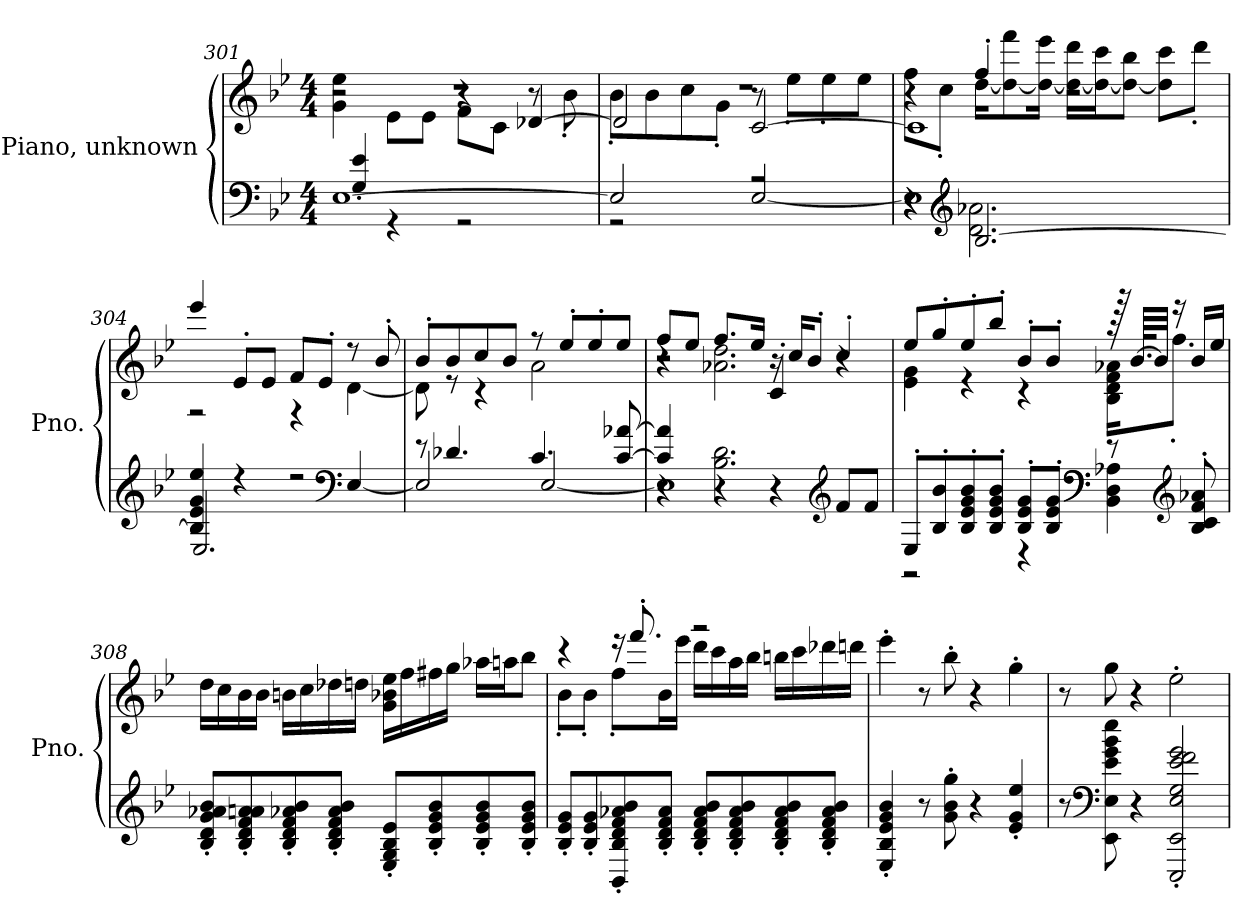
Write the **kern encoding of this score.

**kern	**kern
*part1	*part1
*staff2	*staff1
*I"Piano, unknown	*
*I'Pno.	*
!!LO:PB:g=z
*clefF4	*clefG2
*k[b-e-]	*k[b-e-]
*M4/4	*M4/4
=301	=301
*^	*^
*	*	*	*^
[1E-	4G/' 4e-/'	1r	4g\ 4ee-\	2r
.	4r	.	8e-\L	.
.	.	.	8e-\J	.
.	2r	.	8f\L	4r
.	.	.	8c\J	.
.	.	.	8r	[4d-X/
.	.	.	8b-'\	.
=302	=302	=302	=302	=302
2E-/]	2r	1r	8b-'\L	2d-/]
.	.	.	8b-\	.
.	.	.	8cc\	.
.	.	.	8g'\J	.
2r	[2E-/	.	8r	[2c/
.	.	.	8ee-'\L	.
.	.	.	8ee-'\	.
.	.	.	8ee-\J	.
=303	=303	=303	=303	=303
*	*^	*	*	*
4r	4r	1E-]	4r	8ff\L	1c]
.	.	.	.	8cc'\J	.
*clefG2	*	*	*	*	*
[2.B-/	2.d\ 2.a-X\	.	4ff'/	[16dd\KL	.
.	.	.	.	8dd\_ 8fff\	.
.	.	.	.	16dd\_ 16eee-\Jk	.
.	.	.	2r	16dd\_ 16ddd\LL	.
.	.	.	.	16dd\_ 16ccc\J	.
.	.	.	.	8dd\_ 8bb-\J	.
.	.	.	.	8dd\] 8ccc\L	.
.	.	.	.	8ddd'\J	.
*	*v	*v	*	*	*
*	*	*	*v	*v
=304	=304	=304	=304
4B-/] 4e-/ 4g/ 4ee-/	2.E-/	4eee-/	2r
4r	.	8e-'/L	.
.	.	8e-/J	.
2r	.	8f/L	4r
.	.	8e-'/J	.
*clefF4	*	*	*
.	[4E-/	8r	[4d\
.	.	8b-'/	.
!!LO:LB:g=z	!!
=305	=305	=305	=305
8r	2E-/]	8b-'/L	8d\]
4.d-X/	.	8b-/	8r
.	.	8cc/	4r
.	.	8b-/J	.
4.c/	[2E-/	8r	2a\
.	.	8ee-'/L	.
.	.	8ee-'/	.
[8c/ [8a-X/	.	8ee-/J	.
=306	=306	=306	=306
*	*^	*	*^
4c/] 4a-/]	4r	1E-]	8ff/L	4r	2r
.	.	.	8ee-/J	.	.
4r	2.B-\ 2.d\	.	8.ff/L	2.a-X\ 2.dd\	.
.	.	.	16ee-/Jk	.	.
4r	.	.	16r	.	4c'/
.	.	.	16cc/KL	.	.
.	.	.	8b-'/J	.	.
*clefG2	*	*	*	*	*
8f/L	.	.	4cc'/	.	4r
8f/J	.	.	.	.	.
*	*v	*v	*	*	*
*	*	*	*v	*v
=307	=307	=307	=307
8E-'/L	2r	8ee-/L	4e-\ 4g\
8B-/' 8b-/'	.	8gg'/	.
8B-/' 8e-/' 8g/' 8b-/'	.	8ee-'/	4r
8B-/' 8e-/' 8g/' 8b-/'J	.	8bb-'/J	.
8B-/' 8e-/' 8g/'L	4r	8b-'/L	4r
8B-/' 8e-/' 8g/'J	.	8b-'/J	.
*clefF4	*	*	*
8r	4BB-\ 4D\ 4A-X\	128r	16B-\ 16d\ 16f\ 16a-X\KL
.	.	[64.b-/KLLL	.
.	.	32b-/JJJ]	.
.	.	16r	8.ff'\J
*clefG2	*	*	*
8B-/' 8c/' 8f/' 8a-X/'	.	16b-/LL	.
.	.	16ee-/JJ	.
*v	*v	*	*
*	*v	*v
!!LO:LB:g=z
=308	=308
8B-/' 8d/' 8g/' 8a-X/' 8b-/'L	16dd\LL
.	16cc\
8B-/' 8d/' 8f/' 8a-/' 8an/'	16b-\
.	16b-\JJ
8B-/' 8d/' 8f/' 8a-X/' 8b-/'	16bn\LL
.	16cc\
8B-/' 8d/' 8f/' 8a-/' 8b-/'J	16dd-X\
.	16ddn\JJ
8E-/' 8G/' 8B-/' 8e-/'L	16g\ 16b-X\ 16ee-\LL
.	16ff\
8B-/' 8e-/' 8g/' 8b-/'	16ff#X\
.	16gg\JJ
8B-/' 8e-/' 8g/' 8b-/'	16aa-X\LL
.	16aan\J
8B-/' 8e-/' 8g/' 8b-/'J	8bb-\J
=309	=309
*	*^
8B-/' 8e-/' 8g/'L	4r	8b-'\L
8B-/' 8e-/' 8g/'	.	8b-'\J
8BB-/' 8B-/' 8d/' 8f/' 8a-X/' 8b-/'	16r	8ff'\L
.	8.fff'/	.
8B-/' 8d/' 8f/' 8a-/'J	.	16b-\L
.	.	16eee-\JJ
8B-/' 8d/' 8f/' 8a-/' 8b-/'L	2r	16ddd\LL
.	.	16ccc\
8B-/' 8d/' 8f/' 8a-/' 8b-/'	.	16aa\
.	.	16bb-\JJ
8B-/' 8d/' 8f/' 8a-/' 8b-/'	.	16bbn\LL
.	.	16ccc\
8B-/' 8d/' 8f/' 8a-/' 8b-/'J	.	16ddd-X\
.	.	16dddn\JJ
*	*v	*v
!!LO:LB:g=z
=310	=310
4E-/' 4B-/' 4e-/' 4g/' 4b-/'	4eee-'\
8r	8r
8g\' 8b-\' 8gg\'	8bb-'\
4r	4r
4e-/' 4g/' 4ee-/'	4gg'\
=311	=311
8r	8r
*clefF4	*
8EE-\ 8E-\ 8e-\ 8g\ 8b-\ 8ee-\	8gg\
4r	4r
2EEE-/' 2EE-/' 2E-/' 2G/' 2e-/' 2f/' 2g/'	2ee-'\
=	=
*-	*-
